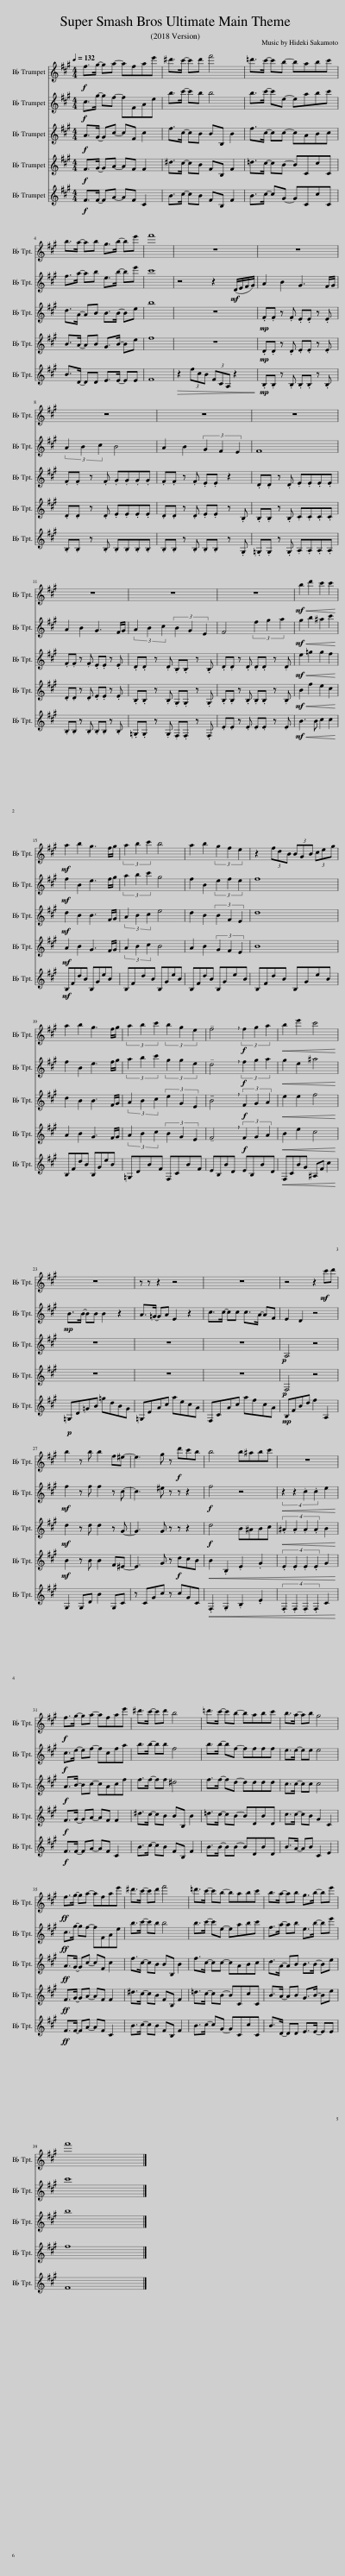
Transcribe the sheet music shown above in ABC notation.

X:1
%%score 1 2 3 4 5
L:1/8
Q:1/4=132
M:4/4
I:linebreak $
K:none
V:1 treble transpose=-2
V:2 treble transpose=-2
V:3 treble transpose=-2
V:4 treble transpose=-2
V:5 treble transpose=-2
V:1
[K:A]!f! f>g- ga- afae' | ^d'>c'- c'd' f'4 | =d'>c'- c'b- babc' |$ b>a- ab g>b- be' | f'8 | %5
 z8 | z8 |$ z8 | z8 | z8 |$ %10
 z8 | z8 | z8 |!mf!!<(! b2 d'2 c'2 c'2!<)! |$!mf! a2 b2 g3 f/g/ | %15
 (3a2 b2 c'2 b4 | a2 b2 (3g2 f2 e2 | z2 (3fdB (3BGB (3ceg |$ a2 b2 g3 f/g/ | (3a2 b2 c'2 (3b2 g2 e2 | %20
 !breath!!tenuto!f4!f! (3f2 g2 a2 |!<(! b2 e'2 c'4!<)! |$ z8 | z z z2 z4 | z8 | %25
 z4 z2!mf! c'd' |$ b2 z b b2 f^e- | e3 g z!f! d'c'b | b4 b^abc' | z8 |$ %30
!f! f>g- ga- afae' | ^d'>c'- c'd' b4 | =d'>c'- c'b- babc' | b>a- ab g4 |$!ff! f>g- ga- afae' | %35
 ^d'>c'- c'd' f'4 | =d'>c'- c'b- babc' | b>a- ab g>b- be' |$ f'8 |] %39
V:2
[K:A]!f! c>g- gf- fFAe | b>c'- c'b b4 | b>c'- c'e- eabc' |$ f>a- ab e>b- be' | c'8 | %5
 z4 z2!mf! (D/E/F/G/) | A2 B2 G3 F/G/ |$ (3A2 B2 c2 B4 | A2 B2 (3G2 F2 E2 | F8 |$ %10
 A2 B2 G3 F/G/ | (3A2 B2 c2 (3B2 G2 E2 | F4 (3f2 g2 a2 |!mf!!<(! g2 b2 ^a2 c'2!<)! |$!mf! f2 B2 e3 f/g/ | %15
 (3a2 b2 c'2 g4 | f2 B2 (3e2 f2 e2 | f8 |$ f2 B2 e3 f/g/ | (3a2 b2 c'2 (3g2 g2 e2 | %20
 !breath!!tenuto!d4!f! (3f2 g2 a2 |!<(! g2 e2 ^a4!<)! |$!mp! B>B- BB B2 z2 | A>=G- GA E2 z2 | c>c- cc c>A- AF | %25
 E2 D2 z4 |$!mf! f2 z f f2 z c- | c3 ^e z z z2 |!f! f4 z4 |!<(! (4:3:4z2 z2 .c2 .c2 e2!<)! |$ %30
!f! c>e- ef- fcfa | b>b- bb f4 | b>b- bf- ffff | e>e- ee e4 |$!ff! c>g- gf- fFAe | %35
 b>c'- c'b b4 | b>c'- c'e- eabc' | f>a- ab e>b- be' |$ c'8 |] %39
V:3
[K:A]!f! A>G- Gc- cF c2 | f>c- cB BB, B2 | f>c- cc- cABc |$ d>A- AB B>B- Be | b8 | %5
 z8 |!mp! .F.F z .F .E.E z .E |$ .F.F z .F .G.G.G.G | .F.F z .F .E.E z2 | .D.D z .D .E.E.E.E |$ %10
 .F.F z .F .E.E z .E | .D.D z .D .B,.B, z .B, | .D.D z .D .D.D z .D |!mf!!<(! e2 =g2 g2 f2!<)! |$!mf! d2 B2 B3 F/G/ | %15
 (3A2 B2 c2 e4 | d2 B2 (3B2 F2 E2 | d8 |$ d2 B2 B3 F/G/ | (3A2 B2 c2 (3e2 G2 E2 | %20
 !breath!!tenuto!B4!f! (3F2 G2 A2 |!<(! e2 e2 f4!<)! |$ z8 | z8 | z8 | %25
!p! A,4 z4 |$!mf! d2 z d d2 z G- | G3 G z z z2 |!f! d4 B^ABc |!<(! (4:3:4.^A2 .A2 .A2 .A2 B2!<)! |$ %30
!f! A>B- Bc- cAcf | f>f- ff ^d4 | f>f- fd- dddd | c>c- cc c4 |$!ff! A>G- Gc- cF c2 | %35
 f>c- cB BB, B2 | f>c- cc- cABc | d>A- AB B>B- Be |$ b8 |] %39
V:4
[K:A]!f! F>G- GA- AF F2 | ^d>c- cB FB, F2 | =d>c- cB- BCcC |$ B>A- AB G>B- Be | f8 | %5
 z8 |!mp! .D.D z .D .E.E z .E |$ .D.D z .D .E.E.E.E | .D.D z .D .E.E z .B, | .B,.B, z .B, .C.C.C.C |$ %10
 .D.D z .D .E.E z .E | .B,.B, z .B, .G,.G, z .G, | .B,.B, z .B, .B,.B, z .B, |!mf!!<(! B2 f2 e2 c2!<)! |$!mf! A2 B2 G3 F/G/ | %15
 (3A2 B2 c2 B4 | A2 B2 (3G2 F2 E2 | B8 |$ A2 B2 G3 F/G/ | (3A2 B2 c2 (3B2 G2 E2 | %20
 !breath!!tenuto!F4!f! (3F2 G2 A2 |!<(! B2 e2 c4!<)! |$ z8 | z8 | z8 | %25
!p! F,4 z4 |$!mf! B2 z B B2 F^E- | E3 G z!f! dcB |!<(! B2 .B,2 .E2 .G2 | (4:3:4.E2 .E2 .E2 .E2 G2!<)! |$ %30
!f! F>G- GA- AF F2 | ^d>c- cB BB, B2 | =d>c- cB- BDBD | c>c- cB G2 C2 |$!ff! F>G- GA- AF F2 | %35
 ^d>c- cB FB, F2 | =d>c- cB- BCcC | B>A- AB G>B- Be |$ f8 |] %39
V:5
[K:A]!f! F>F- FA- AF C2 | B>c- cB FB, F2 | B>c- cG- GCcC |$ B>D- DD E>E- EE | F8 | %5
!>(! z2 (3fcB (3FCA, z2!>)! |!mp! .B,.B, z .B, .B,.B, z .B, |$ .B,.B, z .B, .B,.B,.B,.B, | .B,.B, z .B, .B,.B, z .G, | .=G,.G, z .G, .A,.A,.A,.A, |$ %10
 .B,.B, z .B, .B,.B, z .B, | .=G,.G, z .G, .F,.F, z .F, | .E.E z .E .E.E z .E |!mf!!<(! B3 B c2 c2!<)! |$!mf! B,FdB B,GeB | %15
 B,FdB B,GeB | B,FdB B,GeB | B,FdB B,GeB |$ B,FdB B,GeB | =G,DBF F,CBF | %20
 EB,BD EB,BD |!<(! F,CBG ^A,F c2!<)! |$!p! =G,D=GB =gdBG | =G,EAc aecA | F,CAc afcA | %25
!mp! B,FBd f2 A,2 |$ G,2 G,D B2 G,C | z CGc z cGC |!<(! .F,2 .G,2 .B,2 .E2 | (4:3:4.F,2 .F,2 .F,2 .F,2 C2!<)! |$ %30
!f! F>F- FA- AF C2 | B>c- cB FB, F2 | B>B- BB- BDBD | B>A- AB C2 E2 |$!ff! F>F- FA- AF C2 | %35
 B>c- cB FB, F2 | B>c- cG- GCcC | B>D- DD E>E- EE |$ F8 |] %39
